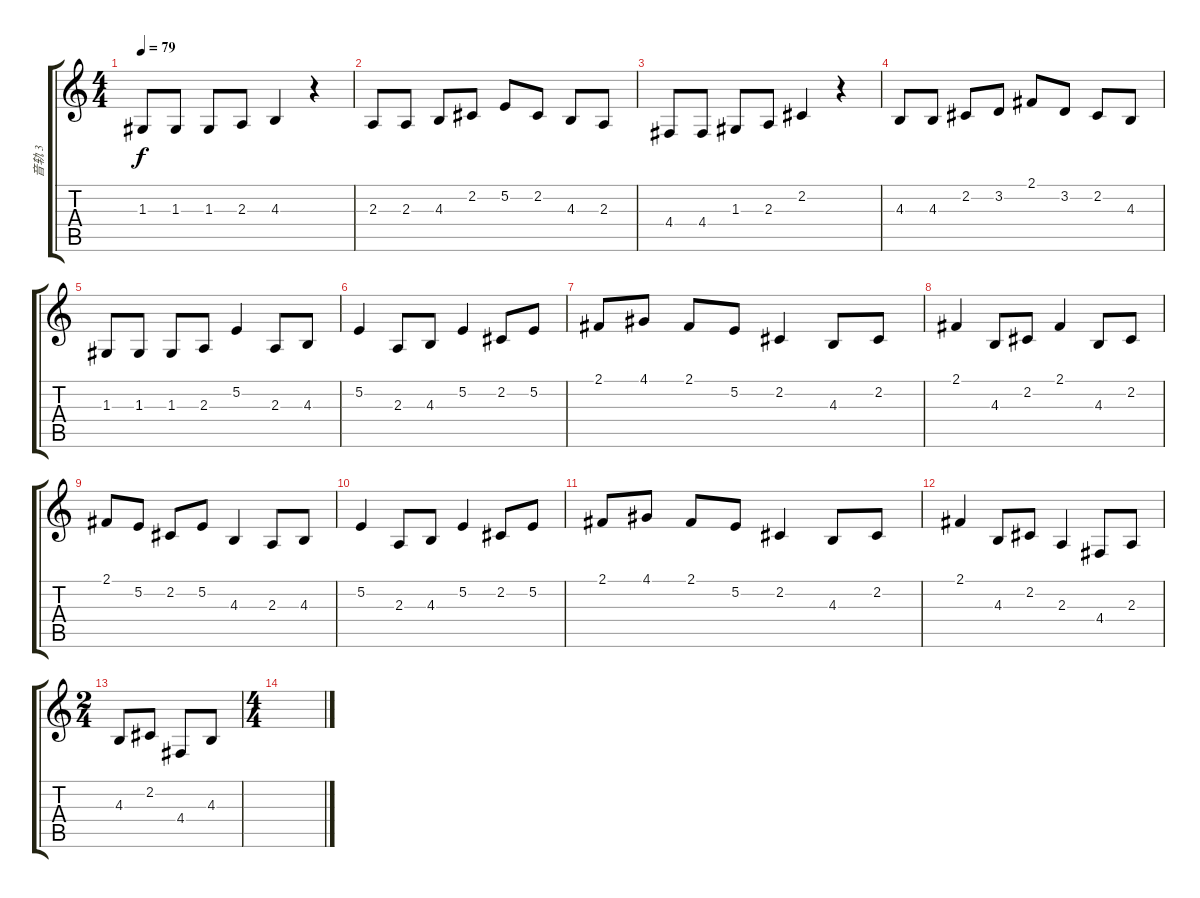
\track ("音轨 3" "音轨 3") {instrument lead5charang}
\staff {score tabs}
\tuning (E4 B3 G3 D3 A2 E2) {hide}
\ts (4 4)
\tempo 79
\clef g2
\ks c
1.3.8{dy f} 1.3.8 1.3.8 2.3.8 4.3.4 r.4 |
2.3.8 2.3.8 4.3.8 2.2.8 5.2.8 2.2.8 4.3.8 2.3.8 |
4.4.8 4.4.8 1.3.8 2.3.8 2.2.4 r.4 |
4.3.8 4.3.8 2.2.8 3.2.8 2.1.8 3.2.8 2.2.8 4.3.8 |
1.3.8 1.3.8 1.3.8 2.3.8 5.2.4 2.3.8 4.3.8 |
5.2.4 2.3.8 4.3.8 5.2.4 2.2.8 5.2.8 |
2.1.8 4.1.8 2.1.8 5.2.8 2.2.4 4.3.8 2.2.8 |
2.1.4 4.3.8 2.2.8 2.1.4 4.3.8 2.2.8 |
2.1.8 5.2.8 2.2.8 5.2.8 4.3.4 2.3.8 4.3.8 |
5.2.4 2.3.8 4.3.8 5.2.4 2.2.8 5.2.8 |
2.1.8 4.1.8 2.1.8 5.2.8 2.2.4 4.3.8 2.2.8 |
2.1.4 4.3.8 2.2.8 2.3.4 4.4.8 2.3.8 |
\ts (2 4)
4.3.8 2.2.8 4.4.8 4.3.8 |
\ts (4 4)
